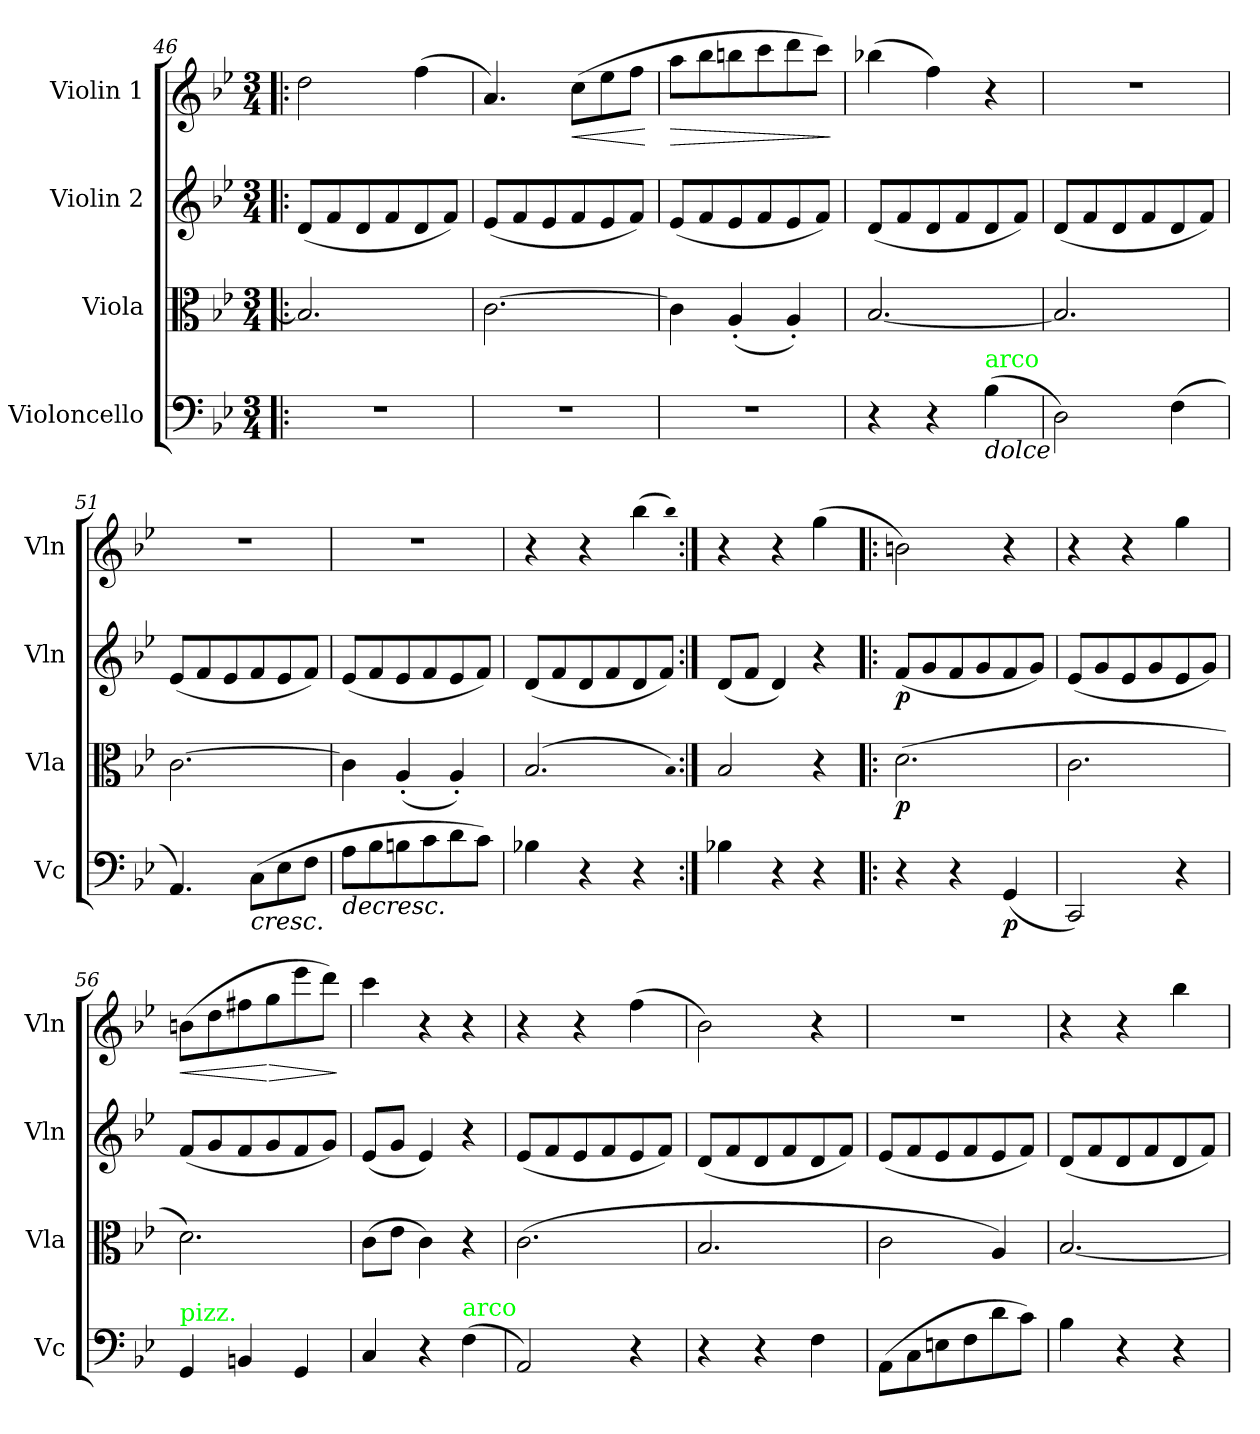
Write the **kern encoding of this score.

**kern	**dynam	**kern	**dynam	**kern	**dynam	**kern	**dynam
*part4	*part4	*part3	*part3	*part2	*part2	*part1	*part1
*staff4	*staff4	*staff3	*staff3	*staff2	*staff2	*staff1	*staff1
*I"Violoncello	*	*I"Viola	*	*I"Violin 2	*	*I"Violin 1	*
*I'Vc	*	*I'Vla	*	*I'Vln	*	*I'Vln	*
*clefF4	*	*clefC3	*	*clefG2	*	*clefG2	*
*k[b-e-]	*	*k[b-e-]	*	*k[b-e-]	*	*k[b-e-]	*
*M3/4	*	*M3/4	*	*M3/4	*	*M3/4	*
=46!|:	=46!|:	=46!|:	=46!|:	=46!|:	=46!|:	=46!|:	=46!|:
2.r	.	2.B-/]	.	(8d/L	.	2dd\	.
.	.	.	.	8f/	.	.	.
.	.	.	.	8d/	.	.	.
.	.	.	.	8f/	.	.	.
.	.	.	.	8d/	.	(4ff\	.
.	.	.	.	8f/J)	.	.	.
=47	=47	=47	=47	=47	=47	=47	=47
2.r	.	[2.c\	.	(8e-/L	.	4.a/)	.
.	.	.	.	8f/	.	.	.
.	.	.	.	8e-/	.	.	.
!	!	!	!	!	!	!	!LO:HP:b
.	.	.	.	8f/	.	(8cc\L	<
.	.	.	.	8e-/	.	8ee-\	.
.	.	.	.	8f/J)	.	8ff\J	.
.	.	.	.	.	.	.	[
=48	=48	=48	=48	=48	=48	=48	=48
!	!	!	!	!	!	!	!LO:HP:b
2.r	.	4c\]	.	(8e-/L	.	8aa\L	>
.	.	.	.	8f/	.	8bb-\	.
.	.	(4A'/	.	8e-/	.	8bbn\	.
.	.	.	.	8f/	.	8ccc\	.
.	.	4A'/)	.	8e-/	.	8ddd\	.
.	.	.	.	8f/J)	.	8ccc\J)	.
.	.	.	.	.	.	.	]
=49	=49	=49	=49	=49	=49	=49	=49
4r	.	[2.B-/	.	(8d/L	.	(4bb-X\	.
.	.	.	.	8f/	.	.	.
4r	.	.	.	8d/	.	4ff\)	.
.	.	.	.	8f/	.	.	.
!LO:TX:a:color=#00FF00:t=arco	!	!	!	!	!	!	!
!LO:TX:b:i:t=dolce	!	!	!	!	!	!	!
(4B-\	.	.	.	8d/	.	4r	.
.	.	.	.	8f/J)	.	.	.
=50	=50	=50	=50	=50	=50	=50	=50
2D\)	.	2.B-/]	.	(8d/L	.	2.r	.
.	.	.	.	8f/	.	.	.
.	.	.	.	8d/	.	.	.
.	.	.	.	8f/	.	.	.
(4F\	.	.	.	8d/	.	.	.
.	.	.	.	8f/J)	.	.	.
!!LO:LB:g=z
=51	=51	=51	=51	=51	=51	=51	=51
4.AA/)	.	[2.c\	.	(8e-/L	.	2.r	.
.	.	.	.	8f/	.	.	.
.	.	.	.	8e-/	.	.	.
!	!LO:HP:b	!	!	!	!	!	!
(8C\L	<	.	.	8f/	.	.	.
8E-\	.	.	.	8e-/	.	.	.
8F\J	.	.	.	8f/J)	.	.	.
=52	=52	=52	=52	=52	=52	=52	=52
!	!LO:HP:b	!	!	!	!	!	!
8A\L	>	4c\]	.	(8e-/L	.	2.r	.
8B-\	.	.	.	8f/	.	.	.
8Bn\	.	(4A'/	.	8e-/	.	.	.
8c\	[	.	.	8f/	.	.	.
8d\	.	4A'/)	.	8e-/	.	.	.
8c\J)	.	.	.	8f/J)	.	.	.
=52X1	=52X1	=52X1	=52X1	=52X1	=52X1	=52X1	=52X1
4B-X\	.	(2.B-/	.	(8d/L	.	4r	.
.	.	.	.	8f/	.	.	.
4r	.	.	.	8d/	.	4r	.
.	.	.	.	8f/	.	.	.
4r	.	.	.	8d/	.	(4bb-\	.
.	.	.	.	8f/J)	.	.	.
.	.	qB-)	.	.	.	qbb-)	.
=53:|!	=53:|!	=53:|!	=53:|!	=53:|!	=53:|!	=53:|!	=53:|!
4B-X\	.	2B-/	.	(8d/L	.	4r	.
.	.	.	.	8f/J	.	.	.
4r	.	.	.	4d/)	.	4r	.
4r	.	4r	.	4r	.	(4gg\	.
=54!|:	=54!|:	=54!|:	=54!|:	=54!|:	=54!|:	=54!|:	=54!|:
!	!	!	!LO:DY:b	!	!LO:DY:b	!	!
4r	.	(2.d\	p	(8f/L	p	2bn\)	.
.	.	.	.	8g/	.	.	.
4r	.	.	.	8f/	.	.	.
.	.	.	.	8g/	.	.	.
!	!LO:DY:b	!	!	!	!	!	!
(4GG/	p	.	.	8f/	.	4r	.
.	.	.	.	8g/J)	.	.	.
=55	=55	=55	=55	=55	=55	=55	=55
2CC/)	.	2.c\	.	(8e-/L	.	4r	.
.	.	.	.	8g/	.	.	.
.	.	.	.	8e-/	.	4r	.
.	.	.	.	8g/	.	.	.
4r	.	.	.	8e-/	.	4gg\	.
.	.	.	.	8g/J)	.	.	.
!!LO:LB:g=z
=56	=56	=56	=56	=56	=56	=56	=56
!LO:TX:a:color=#00FF00:t=pizz.	!	!	!	!	!	!	!
!	!	!	!	!	!	!	!LO:HP:b
4GG/	.	2.d\)	.	(8f/L	.	(8bn\L	<
.	.	.	.	8g/	.	8dd\	.
4BBn/	.	.	.	8f/	.	8ff#X\	.
!	!	!	!	!	!	!	!LO:HP:n=1:b
.	.	.	.	8g/	.	8gg\	[ >
4GG/	.	.	.	8f/	.	8eee-\	.
.	.	.	.	8g/J)	.	8ddd\J)	.
.	.	.	.	.	.	.	]
!!LO:LB:g=z
=57	=57	=57	=57	=57	=57	=57	=57
4C/	.	(8c\L	.	(8e-/L	.	4ccc\	.
.	.	8e-\J	.	8g/J	.	.	.
4r	.	4c\)	.	4e-/)	.	4r	.
!LO:TX:a:color=#00FF00:t=arco	!	!	!	!	!	!	!
(4F\	.	4r	.	4r	.	4r	.
=58	=58	=58	=58	=58	=58	=58	=58
2AA/)	.	(2.c\	.	(8e-/L	.	4r	.
.	.	.	.	8f/	.	.	.
.	.	.	.	8e-/	.	4r	.
.	.	.	.	8f/	.	.	.
4r	.	.	.	8e-/	.	(4ff\	.
.	.	.	.	8f/J)	.	.	.
=59	=59	=59	=59	=59	=59	=59	=59
4r	.	2.B-/	.	(8d/L	.	2b-\)	.
.	.	.	.	8f/	.	.	.
4r	.	.	.	8d/	.	.	.
.	.	.	.	8f/	.	.	.
4F\	.	.	.	8d/	.	4r	.
.	.	.	.	8f/J)	.	.	.
=60	=60	=60	=60	=60	=60	=60	=60
(8AA\L	.	2c\	.	(8e-/L	.	2.r	.
8C\	.	.	.	8f/	.	.	.
8En\	.	.	.	8e-/	.	.	.
8F\	.	.	.	8f/	.	.	.
8d\	.	4A/)	.	8e-/	.	.	.
8c\J)	.	.	.	8f/J)	.	.	.
.	]	.	.	.	.	.	.
=61	=61	=61	=61	=61	=61	=61	=61
4B-\	.	[2.B-/	.	(8d/L	.	4r	.
.	.	.	.	8f/	.	.	.
4r	.	.	.	8d/	.	4r	.
.	.	.	.	8f/	.	.	.
4r	.	.	.	8d/	.	4bb-\	.
.	.	.	.	8f/J)	.	.	.
=	=	=	=	=	=	=	=
*-	*-	*-	*-	*-	*-	*-	*-
